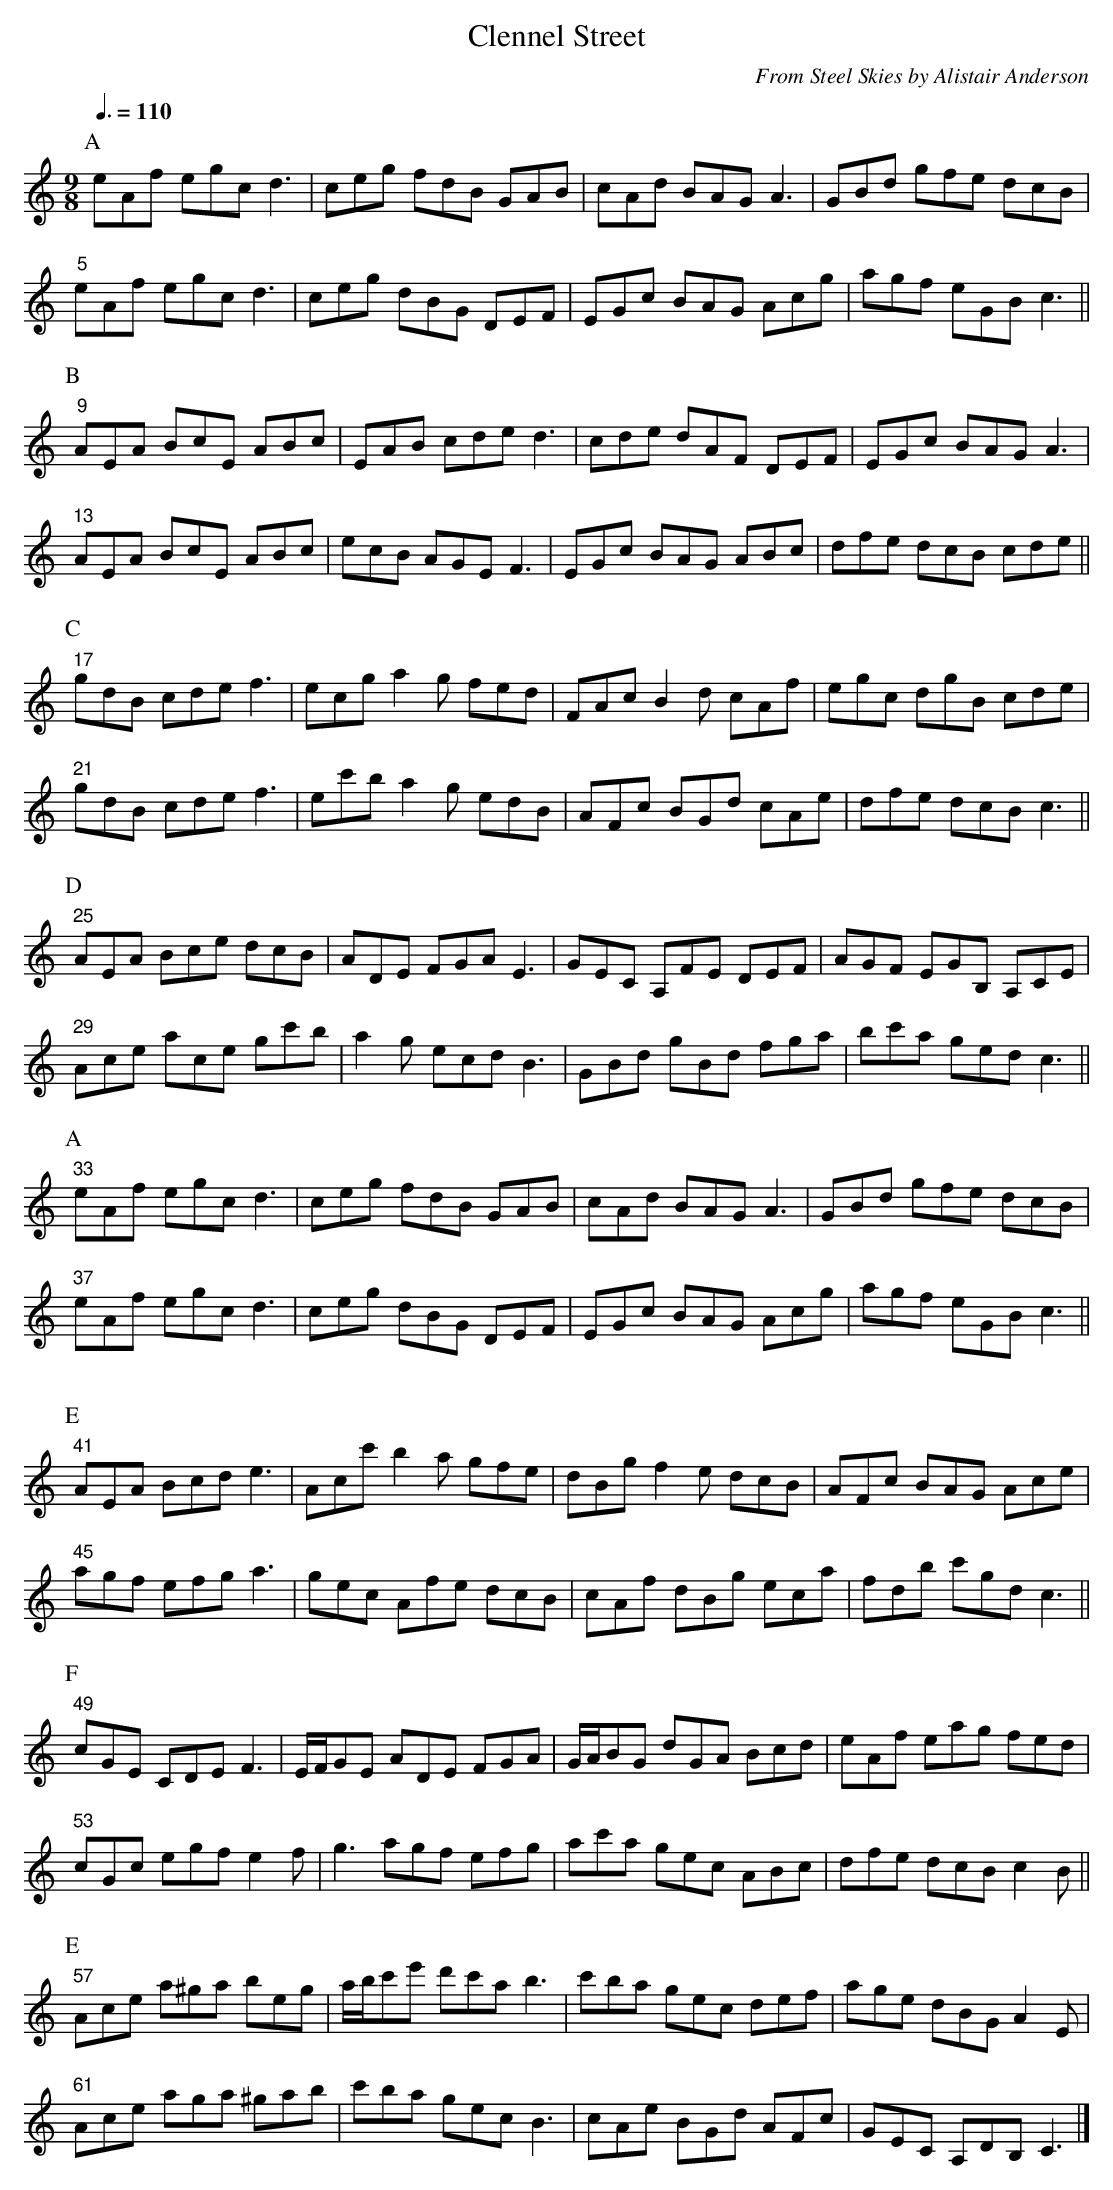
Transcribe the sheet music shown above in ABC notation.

X:1
T:Clennel Street
C:From Steel Skies by Alistair Anderson
Q:3/8=110
M:9/8
L:1/8
K:C
P:A
eAf egc d3 | ceg fdB GAB | cAd BAG A3 | GBd gfe dcB |
"5"eAf egc d3 | ceg dBG DEF | EGc BAG Acg | agf eGB c3 ||
P:B
"9"AEA BcE ABc | EAB cde d3 | cde dAF DEF | EGc BAG A3 |
"13"AEA BcE ABc | ecB AGE F3 | EGc BAG ABc | dfe dcB cde ||
P:C
"17"gdB cde f3 | ecg a2 g fed | FAc B2 d cAf | egc dgB cde |
"21"gdB cde f3 | ec'b a2 g edB | AFc BGd cAe | dfe dcB c3 ||
P:D
"25"AEA Bce dcB | ADE FGA E3 | GEC A,FE DEF | AGF EGB, A,CE |
"29"Ace ace gc'b | a2 g ecd B3 | GBd gBd fga | bc'a ged c3 ||
P:A
"33"eAf egc d3 | ceg fdB GAB | cAd BAG A3 | GBd gfe dcB |
"37"eAf egc d3 | ceg dBG DEF | EGc BAG Acg | agf eGB c3 ||
P:E
"41"AEA Bcd e3 | Acc' b2 a gfe | dBg f2 e dcB | AFc BAG Ace |
"45"agf efg a3 | gec Afe dcB | cAf dBg eca | fdb c'gd c3 ||
P:F
"49"cGE CDE F3 | E/F/GE ADE FGA | G/A/BG  dGA Bcd | eAf eag fed |
"53"cGc egf e2 f | g3 agf efg | ac'a gec ABc | dfe dcB c2 B ||
P:E
"57"Ace a^ga beg | a/b/c'e' d'c'a b3| c'ba gec def | age dBG A2 E |
"61"Ace aga ^gab | c'ba gec B3 | cAe BGd AFc | GEC A,DB, C3 |]
